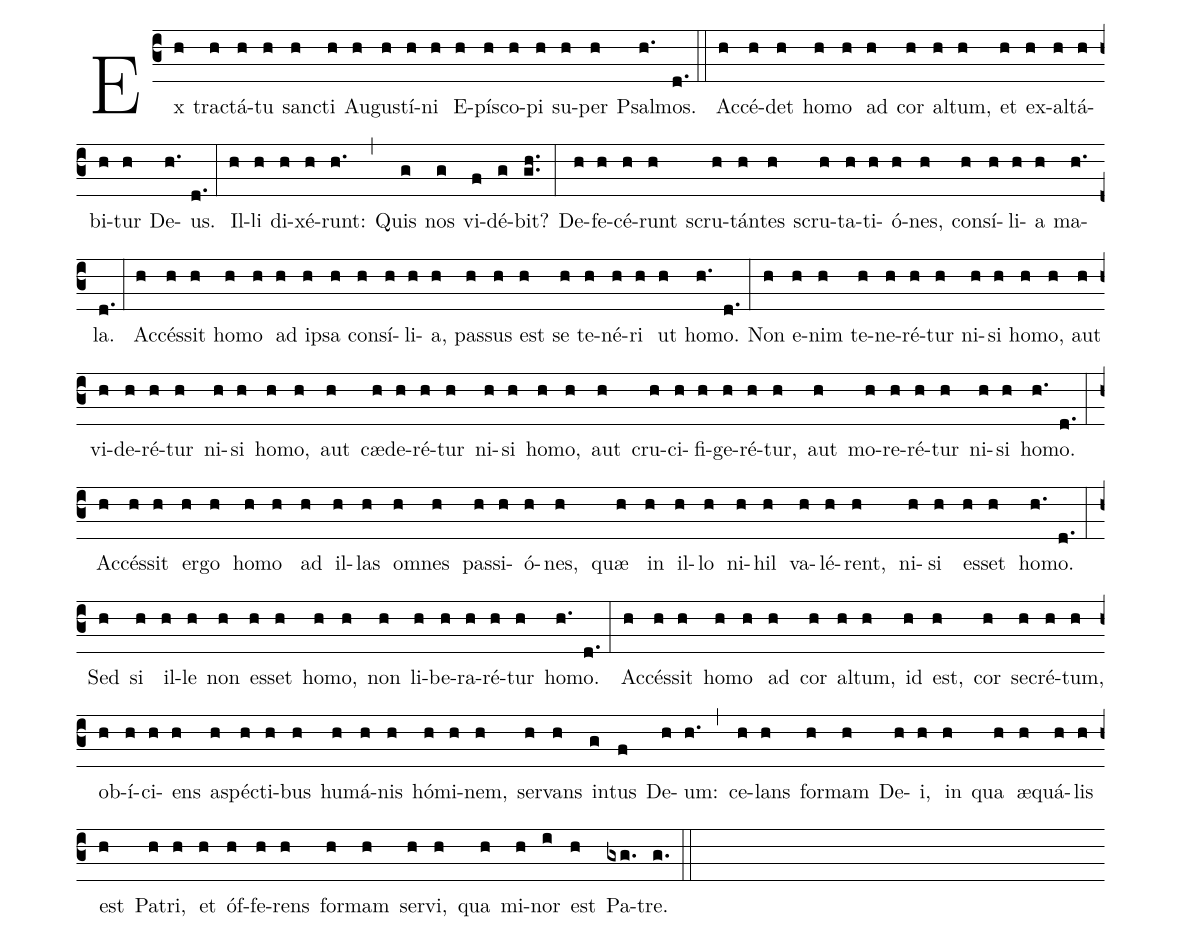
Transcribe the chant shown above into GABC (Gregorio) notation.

%%
(c3) Ex(h) trac(h)tá(h)tu(h) sanc(h)ti(h) Au(h)gus(h)tí(h)ni(h) E(h)pís(h)co(h)pi(h) su(h)per(h) Psal(h.)mos.(d.) (::)
Ac(h)cé(h)det(h) ho(h)mo(h) ad(h) cor(h) al(h)tum,(h) et(h) ex(h)al(h)tá(h)bi(h)tur(h) De(h.)us.(d.) (:) Il(h)li(h) di(h)xé(h)runt:(h.) (,) Quis(g) nos(g) vi(f)dé(g)bit?(gh..) (:) De(h)fe(h)cé(h)runt(h) scru(h)tán(h)tes(h) scru(h)ta(h)ti(h)ó(h)nes,(h) con(h)sí(h)li(h)a(h) ma(h.)la.(d.) (:) Ac(h)cés(h)sit(h) ho(h)mo(h) ad(h) ip(h)sa(h) con(h)sí(h)li(h)a,(h) pas(h)sus(h) est(h) se(h) te(h)né(h)ri(h) ut(h) ho(h.)mo.(d.) (:) Non(h) e(h)nim(h) te(h)ne(h)ré(h)tur(h) ni(h)si(h) ho(h)mo,(h) aut(h) vi(h)de(h)ré(h)tur(h) ni(h)si(h) ho(h)mo,(h) aut(h) cæ(h)de(h)ré(h)tur(h) ni(h)si(h) ho(h)mo,(h) aut(h) cru(h)ci(h)fi(h)ge(h)ré(h)tur,(h) aut(h) mo(h)re(h)ré(h)tur(h) ni(h)si(h) ho(h.)mo.(d.) (:) Ac(h)cés(h)sit(h) er(h)go(h) ho(h)mo(h) ad(h) il(h)las(h) om(h)nes(h) pas(h)si(h)ó(h)nes,(h) quæ(h) in(h) il(h)lo(h) ni(h)hil(h) va(h)lé(h)rent,(h) ni(h)si(h) es(h)set(h) ho(h.)mo.(d.) (:) Sed(h) si(h) il(h)le(h) non(h) es(h)set(h) ho(h)mo,(h) non(h) li(h)be(h)ra(h)ré(h)tur(h) ho(h.)mo.(d.) (:) Ac(h)cés(h)sit(h) ho(h)mo(h) ad(h) cor(h) al(h)tum,(h) id(h) est,(h) cor(h) se(h)cré(h)tum,(h) ob(h)í(h)ci(h)ens(h) a(h)spéc(h)ti(h)bus(h) hu(h)má(h)nis(h) hó(h)mi(h)nem,(h) ser(h)vans(h) in(g)tus(f) De(h)um:(h.) (,) ce(h)lans(h) for(h)mam(h) De(h)i,(h) in(h) qua(h) æ(h)quá(h)lis(h) est(h) Pa(h)tri,(h) et(h) óf(h)fe(h)rens(h) for(h)mam(h) ser(h)vi,(h) qua(h) mi(h)nor(i) est(h) Pa(gxg.)tre.(g.) (::)
